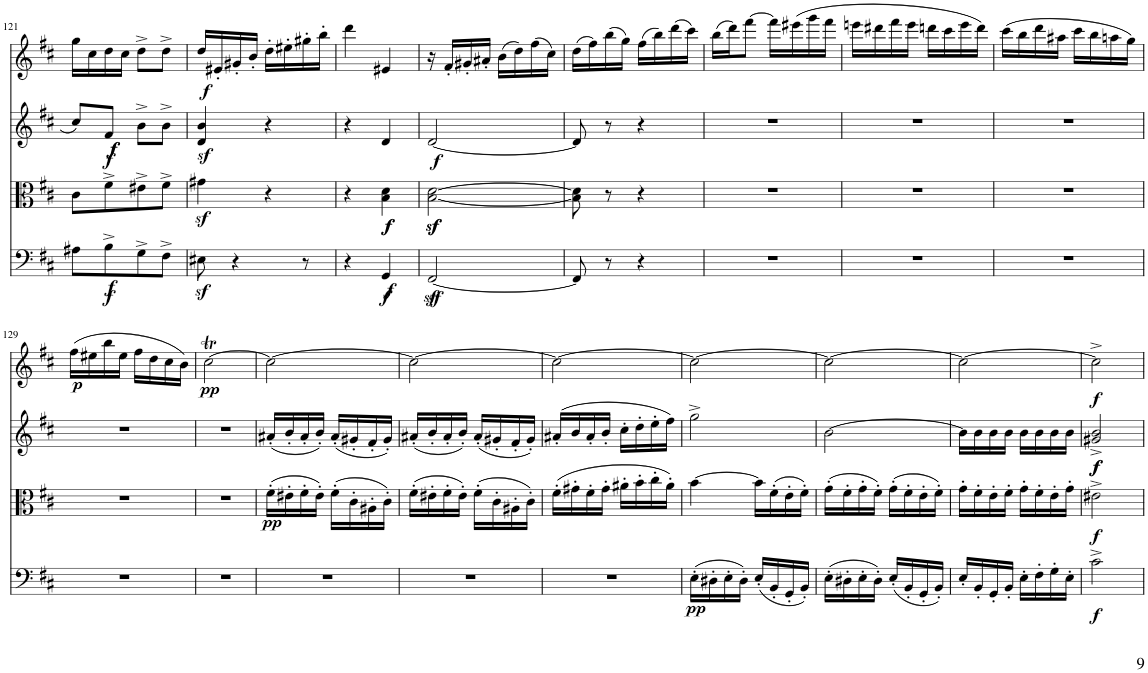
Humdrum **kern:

**kern	**dynam	**kern	**dynam	**kern	**dynam	**kern	**dynam
*part4	*part4	*part3	*part3	*part2	*part2	*part1	*part1
*staff4	*staff4	*staff3	*staff3	*staff2	*staff2	*staff1	*staff1
*I"Piano	*	*I"Piano	*	*I"Piano	*	*I"Piano	*
*I'Pno	*	*I'Pno	*	*I'Pno	*	*I'Pno	*
!!LO:PB:g=z
*clefF4	*	*clefC3	*	*clefG2	*	*clefG2	*
*k[f#c#]	*	*k[f#c#]	*	*k[f#c#]	*	*k[f#c#]	*
*M2/4	*	*M2/4	*	*M2/4	*	*M2/4	*
=121	=121	=121	=121	=121	=121	=121	=121
8A#X\L	.	8c#\L	.	8cc#/L	.	16gg\LL	.
.	.	.	.	.	.	16cc#\	.
!	!LO:DY:b	!	!	!	!	!	!
!	!LO:DY:n=1:b	!	!	!	!LO:DY:b	!	!
!	!	!	!	!	!LO:DY:n=1:b	!	!
!	!	!	!	!	!LO:DY:n=2:b	!	!
8B^\	f f	8f#^\	.	8f#/J	f f f	16dd\	.
.	.	.	.	.	.	16cc#\JJ	.
8G^\	.	8e#X^\	.	8b^\L	.	8dd^\L	.
8F#^\J	.	8f#^\J	.	8b^\J	.	8dd^\J	.
=122	=122	=122	=122	=122	=122	=122	=122
!	!	!	!	!	!	!	!LO:DY:b
8E#Xz<\	.	4g#Xz<\	.	4d/z< 4b/z<	.	16dd/LL	f
.	.	.	.	.	.	16e#X'/	.
4r	.	.	.	.	.	16g#X'/	.
.	.	.	.	.	.	16b'/JJ	.
.	.	4r	.	4r	.	16dd'\LL	.
.	.	.	.	.	.	16ee#X'\	.
8r	.	.	.	.	.	16gg#X'\	.
.	.	.	.	.	.	16bb'\JJ	.
=123	=123	=123	=123	=123	=123	=123	=123
4r	.	4r	.	4r	.	4ddd\	.
!	!LO:DY:b	!	!	!	!	!	!
!	!LO:DY:n=1:b	!	!LO:DY:b	!	!	!	!
!	!	!	!LO:DY:n=1:b	!	!	!	!
4GG/	f f	4B\ 4d\	f f	4d/	.	4e#X/	.
=124	=124	=124	=124	=124	=124	=124	=124
!	!	!	!	!	!LO:DY:b	!	!
[2FF#z</	.	[2B\z< [2d\z<	.	[2d/	f	16r	.
.	.	.	.	.	.	16f#'/LL	.
.	.	.	.	.	.	16g#X'/	.
.	.	.	.	.	.	16a#X'/JJ	.
.	.	.	.	.	.	(16b\LL	.
.	.	.	.	.	.	16dd\)	.
.	.	.	.	.	.	(16ff#\	.
.	.	.	.	.	.	16cc#\JJ)	.
=125	=125	=125	=125	=125	=125	=125	=125
8FF#/]	.	8B\] 8d\]	.	8d/]	.	(16dd\LL	.
.	.	.	.	.	.	16ff#\)	.
8r	.	8r	.	8r	.	(16bb\	.
.	.	.	.	.	.	16gg\JJ)	.
4r	.	4r	.	4r	.	(16ff#\LL	.
.	.	.	.	.	.	16bb\)	.
.	.	.	.	.	.	(16ddd\	.
.	.	.	.	.	.	16ccc#\JJ)	.
=126	=126	=126	=126	=126	=126	=126	=126
2r	.	2r	.	2r	.	(16bb\LL	.
.	.	.	.	.	.	16ddd\J)	.
.	.	.	.	.	.	[8fff#\J	.
.	.	.	.	.	.	16fff#\LL]	.
.	.	.	.	.	.	(16eee#X\	.
.	.	.	.	.	.	16ggg\	.
.	.	.	.	.	.	16fff#\JJ	.
=127	=127	=127	=127	=127	=127	=127	=127
2r	.	2r	.	2r	.	16eeen\LL	.
.	.	.	.	.	.	16ddd#X\	.
.	.	.	.	.	.	16fff#\	.
.	.	.	.	.	.	16eee\JJ	.
.	.	.	.	.	.	16dddn\LL	.
.	.	.	.	.	.	16ccc#\	.
.	.	.	.	.	.	16eee\	.
.	.	.	.	.	.	16ddd\JJ)	.
=128	=128	=128	=128	=128	=128	=128	=128
2r	.	2r	.	2r	.	(16ccc#\LL	.
.	.	.	.	.	.	16bb\	.
.	.	.	.	.	.	16ddd\	.
.	.	.	.	.	.	16aa#X\JJ	.
.	.	.	.	.	.	16ccc#\LL	.
.	.	.	.	.	.	16bb\	.
.	.	.	.	.	.	16aan\	.
.	.	.	.	.	.	16gg\JJ)	.
!!LO:LB:g=z
=129	=129	=129	=129	=129	=129	=129	=129
!	!	!	!	!	!	!	!LO:DY:b
2r	.	2r	.	2r	.	(16ff#\LL	p
.	.	.	.	.	.	16ee#X\	.
.	.	.	.	.	.	16bb\	.
.	.	.	.	.	.	16ee#\JJ	.
.	.	.	.	.	.	16ff#\LL	.
.	.	.	.	.	.	16dd\	.
.	.	.	.	.	.	16cc#\	.
.	.	.	.	.	.	16b\JJ)	.
=130	=130	=130	=130	=130	=130	=130	=130
!	!	!	!	!	!	!	!LO:DY:b
2r	.	2r	.	2r	.	[2cc#t\	pp
=131	=131	=131	=131	=131	=131	=131	=131
!	!	!	!LO:DY:b	!	!	!	!
2r	.	(16f#'\LL	pp	(16a#X'/LL	.	2cc#\_	.
.	.	16e#X'\	.	16b'/	.	.	.
.	.	16f#'\	.	16a#'/	.	.	.
.	.	16e#'\JJ)	.	16b'/JJ)	.	.	.
.	.	(16f#'\LL	.	(16a#'/LL	.	.	.
.	.	16c#'\	.	16g#X'/	.	.	.
.	.	16A#X'\	.	16f#'/	.	.	.
.	.	16c#'\JJ)	.	16g#'/JJ)	.	.	.
=132	=132	=132	=132	=132	=132	=132	=132
2r	.	(16f#'\LL	.	(16a#X'/LL	.	2cc#\_	.
.	.	16e#X'\	.	16b'/	.	.	.
.	.	16f#'\	.	16a#'/	.	.	.
.	.	16e#'\JJ)	.	16b'/JJ)	.	.	.
.	.	(16f#'\LL	.	(16a#'/LL	.	.	.
.	.	16c#'\	.	16g#X'/	.	.	.
.	.	16A#X'\	.	16f#'/	.	.	.
.	.	16c#'\JJ)	.	16g#'/JJ)	.	.	.
=133	=133	=133	=133	=133	=133	=133	=133
2r	.	(16f#'\LL	.	(16a#X'/LL	.	2cc#\_	.
.	.	16g#X'\	.	16b/	.	.	.
.	.	16f#'\	.	16a#'/	.	.	.
.	.	16g#'\JJ	.	16b'/JJ	.	.	.
.	.	16a#X'\LL	.	16cc#'\LL	.	.	.
.	.	16b'\	.	16dd'\	.	.	.
.	.	16cc#'\	.	16ee'\	.	.	.
.	.	16a#'\JJ)	.	16ff#\JJ)	.	.	.
=134	=134	=134	=134	=134	=134	=134	=134
!	!LO:DY:b	!	!	!	!	!	!
(16E'\LL	pp	[4b\	.	2gg^\	.	2cc#\_	.
16D#X'\	.	.	.	.	.	.	.
16E'\	.	.	.	.	.	.	.
16D#'\JJ)	.	.	.	.	.	.	.
(16E'/LL	.	16b\LL]	.	.	.	.	.
16BB'/	.	(16f#'\	.	.	.	.	.
16GG'/	.	16e'\	.	.	.	.	.
16BB'/JJ)	.	16f#'\JJ)	.	.	.	.	.
=135	=135	=135	=135	=135	=135	=135	=135
(16E'\LL	.	(16g'\LL	.	[2b\	.	2cc#\_	.
16D#X'\	.	16f#'\	.	.	.	.	.
16E'\	.	16g'\	.	.	.	.	.
16D#'\JJ)	.	16f#'\JJ)	.	.	.	.	.
(16E'/LL	.	(16g'\LL	.	.	.	.	.
16BB'/	.	16f#'\	.	.	.	.	.
16GG'/	.	16e'\	.	.	.	.	.
16BB'/JJ)	.	16f#'\JJ)	.	.	.	.	.
=136	=136	=136	=136	=136	=136	=136	=136
16E'/LL	.	16g'\LL	.	16b\LL]	.	2cc#\_	.
16BB'/	.	16f#'\	.	16b\	.	.	.
16GG'/	.	16e'\	.	16b\	.	.	.
16BB'/JJ	.	16f#'\JJ	.	16b\JJ	.	.	.
16E'\LL	.	16g'\LL	.	16b\LL	.	.	.
16F#'\	.	16f#'\	.	16b\	.	.	.
16G'\	.	16e'\	.	16b\	.	.	.
16E'\JJ	.	16g'\JJ	.	16b\JJ	.	.	.
=137	=137	=137	=137	=137	=137	=137	=137
!	!LO:DY:b	!	!LO:DY:b	!	!LO:DY:b	!	!
!	!	!	!	!	!LO:DY:n=1:b	!	!LO:DY:b
2c#^\	f	2e#X^\	f	2g#X/^ 2b/^	f f	2cc#^\]	f
=	=	=	=	=	=	=	=
*-	*-	*-	*-	*-	*-	*-	*-
